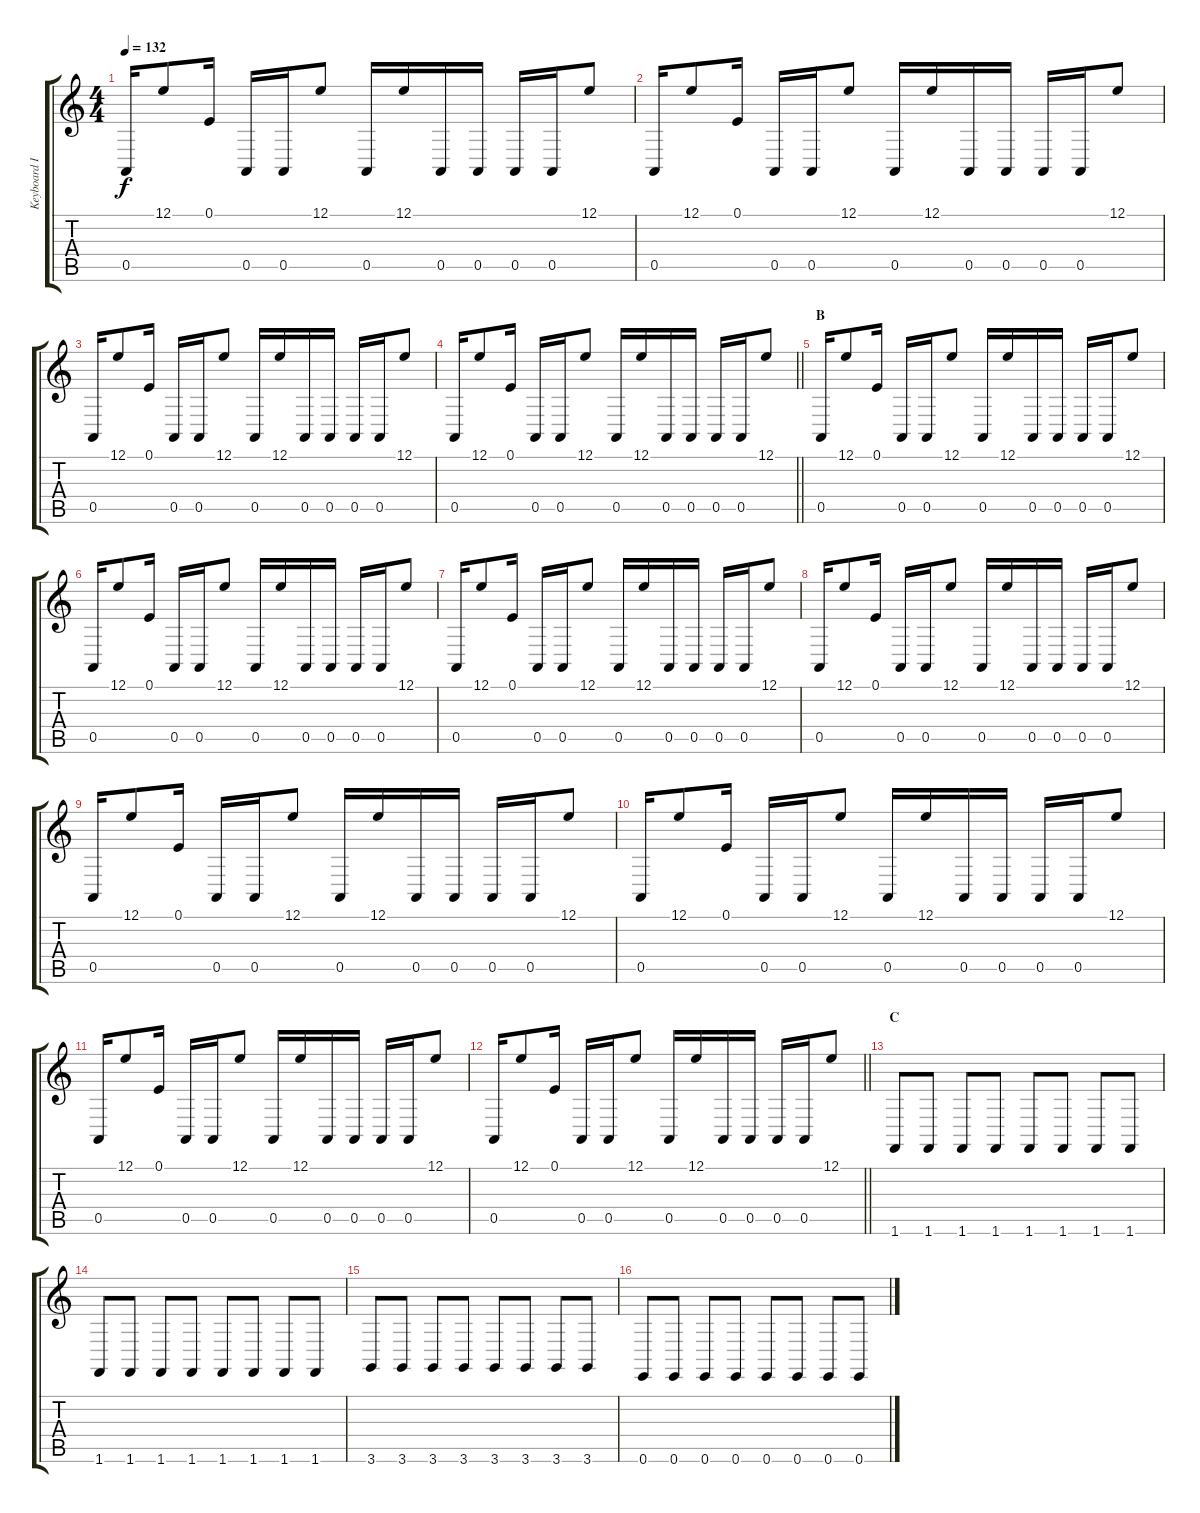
\track ("Keyboard II" "Keyboard I") {instrument lead8bassandlead}
\staff {score tabs}
\tuning (E4 B3 G3 D3 A2 E2) {hide}
\ts (4 4)
\tempo 132
\clef g2
\ks c
0.5.16{dy f} 12.1.8 0.1.16 0.5.16 0.5.16 12.1.8 0.5.16 12.1.16 0.5.16 0.5.16 0.5.16 0.5.16 12.1.8 |
0.5.16 12.1.8 0.1.16 0.5.16 0.5.16 12.1.8 0.5.16 12.1.16 0.5.16 0.5.16 0.5.16 0.5.16 12.1.8 |
0.5.16 12.1.8 0.1.16 0.5.16 0.5.16 12.1.8 0.5.16 12.1.16 0.5.16 0.5.16 0.5.16 0.5.16 12.1.8 |
\barLineRight lightlight
0.5.16 12.1.8 0.1.16 0.5.16 0.5.16 12.1.8 0.5.16 12.1.16 0.5.16 0.5.16 0.5.16 0.5.16 12.1.8 |
\section ("" "B")
0.5.16 12.1.8 0.1.16 0.5.16 0.5.16 12.1.8 0.5.16 12.1.16 0.5.16 0.5.16 0.5.16 0.5.16 12.1.8 |
0.5.16 12.1.8 0.1.16 0.5.16 0.5.16 12.1.8 0.5.16 12.1.16 0.5.16 0.5.16 0.5.16 0.5.16 12.1.8 |
0.5.16 12.1.8 0.1.16 0.5.16 0.5.16 12.1.8 0.5.16 12.1.16 0.5.16 0.5.16 0.5.16 0.5.16 12.1.8 |
0.5.16 12.1.8 0.1.16 0.5.16 0.5.16 12.1.8 0.5.16 12.1.16 0.5.16 0.5.16 0.5.16 0.5.16 12.1.8 |
0.5.16 12.1.8 0.1.16 0.5.16 0.5.16 12.1.8 0.5.16 12.1.16 0.5.16 0.5.16 0.5.16 0.5.16 12.1.8 |
0.5.16 12.1.8 0.1.16 0.5.16 0.5.16 12.1.8 0.5.16 12.1.16 0.5.16 0.5.16 0.5.16 0.5.16 12.1.8 |
0.5.16 12.1.8 0.1.16 0.5.16 0.5.16 12.1.8 0.5.16 12.1.16 0.5.16 0.5.16 0.5.16 0.5.16 12.1.8 |
\barLineRight lightlight
0.5.16 12.1.8 0.1.16 0.5.16 0.5.16 12.1.8 0.5.16 12.1.16 0.5.16 0.5.16 0.5.16 0.5.16 12.1.8 |
\section ("" "C")
1.6.8 1.6.8 1.6.8 1.6.8 1.6.8 1.6.8 1.6.8 1.6.8 |
1.6.8 1.6.8 1.6.8 1.6.8 1.6.8 1.6.8 1.6.8 1.6.8 |
3.6.8 3.6.8 3.6.8 3.6.8 3.6.8 3.6.8 3.6.8 3.6.8 |
0.6.8 0.6.8 0.6.8 0.6.8 0.6.8 0.6.8 0.6.8 0.6.8
